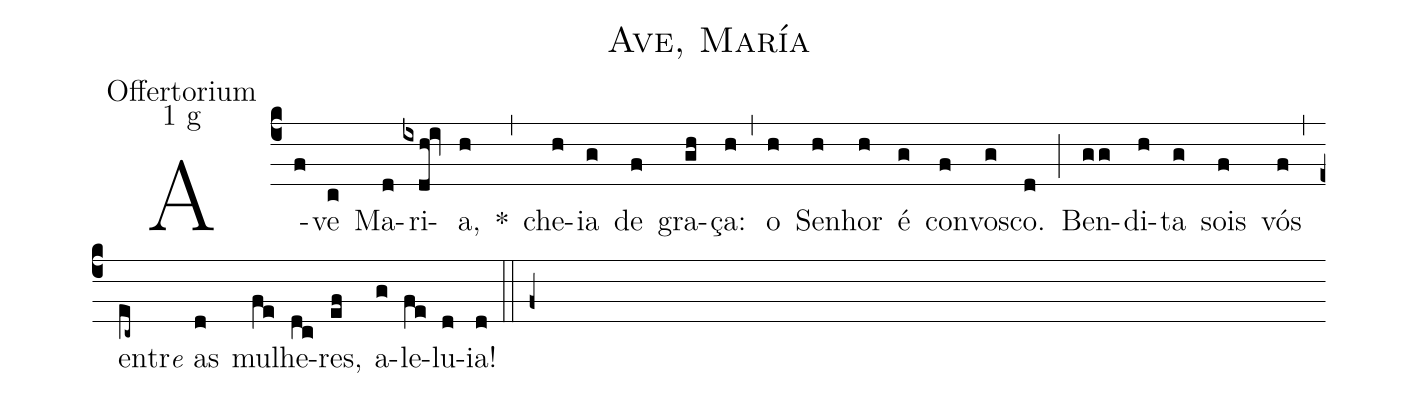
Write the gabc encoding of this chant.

name: Ave, María;
office-part: Offertorium;
mode: 1;
mode-differentia: g;
%%
(c4)

A(f)ve(c) Ma(d)ri(ixdh@iv)a,(h) *(,) che(h)ia(g) de(f) gra(gh)ça:(h) (,) o(h) Se(h)nhor(h) é(g) con(f)vos(g)co.(d) (;) Ben(gg)di(h)ta(g) sois(f) vós(f) (,) en(ec~)tr<e>e</e> as(d) mu(fe)lhe(dc)res,(ef) a(g)le(fe)lu(d)ia!(d)

(::)

(f+)
